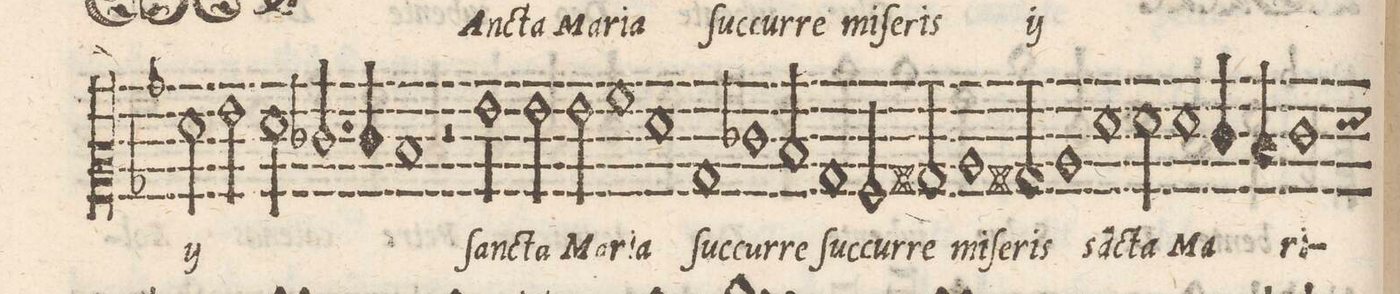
**kern	**text
*I"ALTVS	*
*clefC2	*
*k[b-]	*
*met(C|)	*
*M2/1	*
2f\	ſuc-
2g\	-cur-
2f\	-re
=8-	=8-
2.e-X/	mi-
4e-/	-ſe-
1d	-ris
*	*Xij
=9-	=9-
2r	.
2g\	ſan-
2g\	-cta
2g\	Ma-
=10-	=10-
1a	-ri-
1f	-a
=11-	=11-
1B-	ſuc-
1e-X	-cur-
=12-	=12-
2d/	-re
1B-	ſuc-
2A/	-cur-
=13-	=13-
2Bn/	-re
1c	mi-
2Bn/	-ſe-
=14-	=14-
1c	-ris
1f	sa(n)-
=15-	=15-
2f\	-cta
1f	Ma-
4eny/	.
4d/	.
=16-	=16-
1e	-ri-
*custos:f	*
*-	*-
